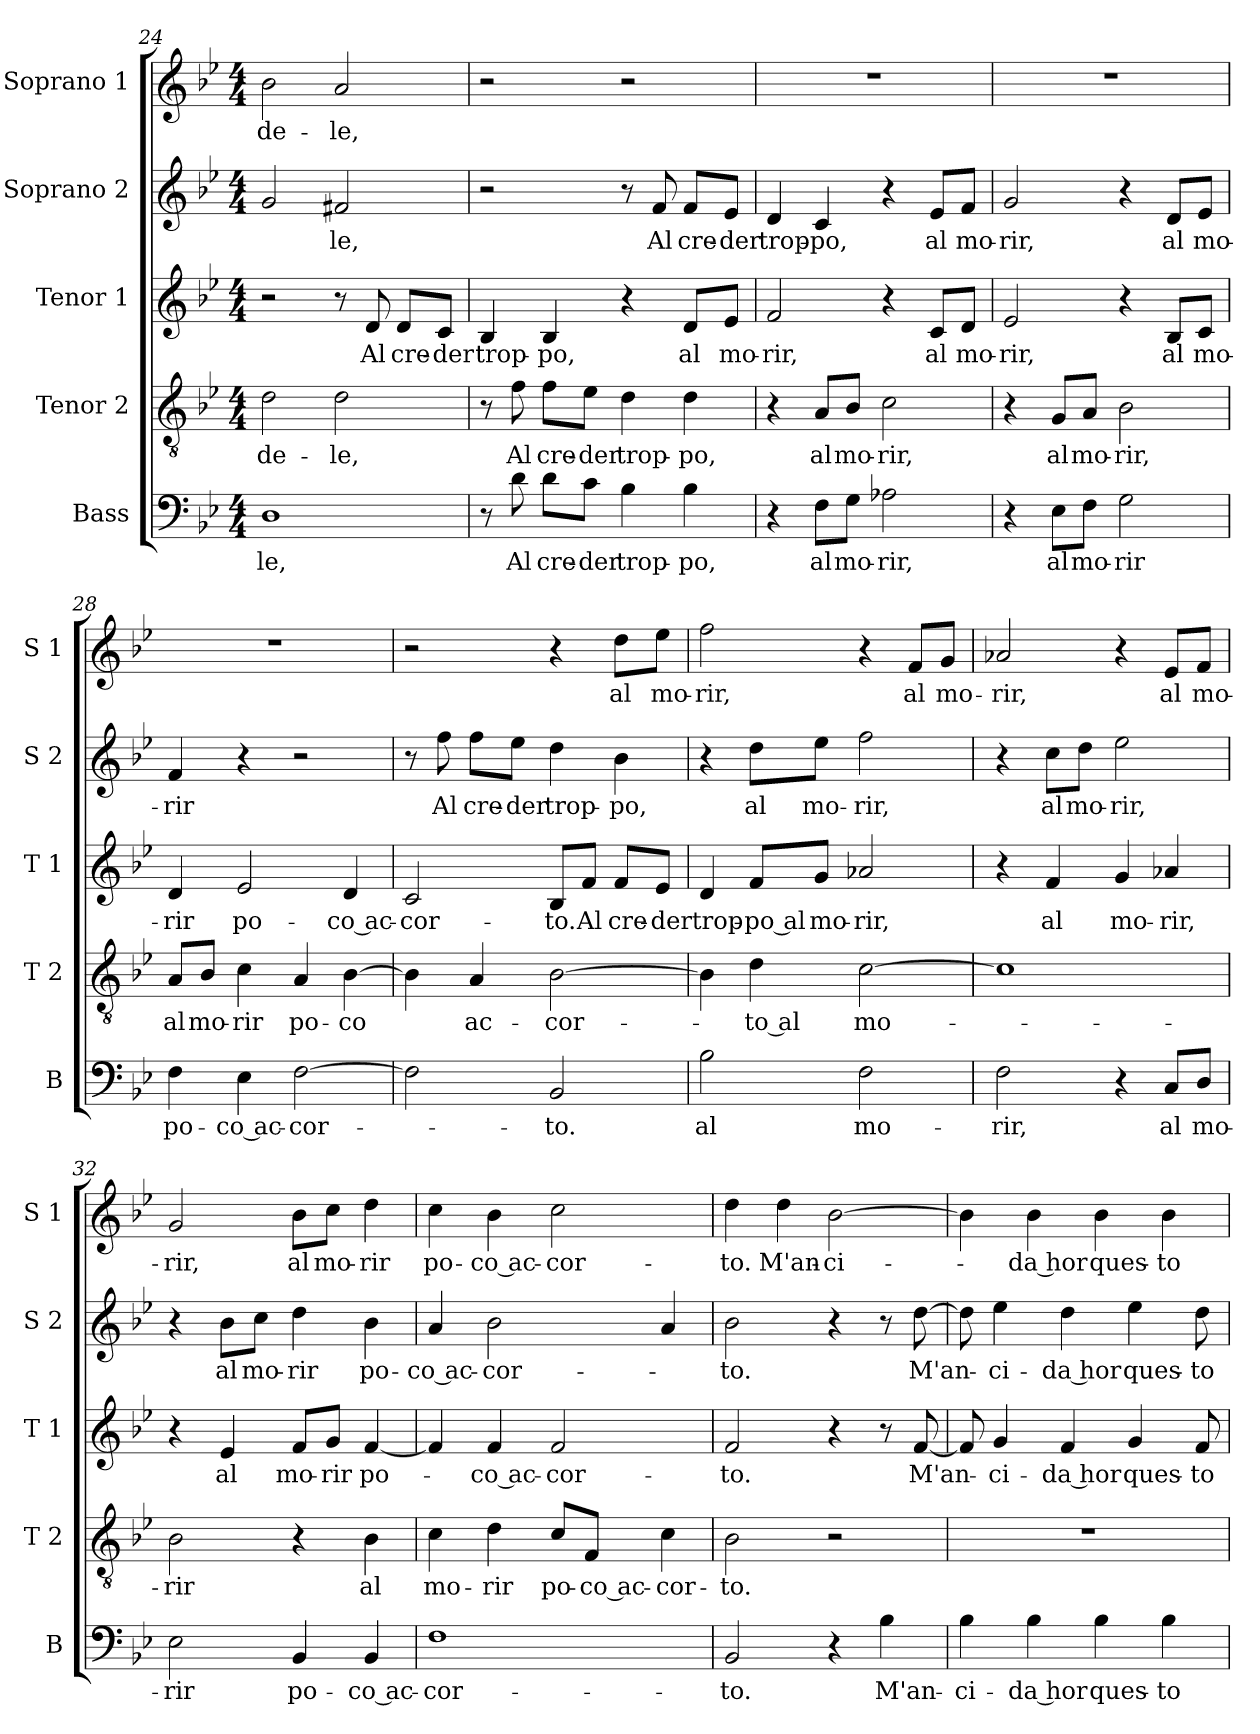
**kern	**text	**kern	**text	**kern	**text	**kern	**text	**kern	**text
*part5	*part5	*part4	*part4	*part3	*part3	*part2	*part2	*part1	*part1
*staff5	*staff5	*staff4	*staff4	*staff3	*staff3	*staff2	*staff2	*staff1	*staff1
*I"Bass	*	*I"Tenor 2	*	*I"Tenor 1	*	*I"Soprano 2	*	*I"Soprano 1	*
*I'B	*	*I'T 2	*	*I'T 1	*	*I'S 2	*	*I'S 1	*
*clefF4	*	*clefGv2	*	*clefG2	*	*clefG2	*	*clefG2	*
*k[b-e-]	*	*k[b-e-]	*	*k[b-e-]	*	*k[b-e-]	*	*k[b-e-]	*
*B-:	*	*B-:	*	*B-:	*	*B-:	*	*B-:	*
*M4/4	*	*M4/4	*	*M4/4	*	*M4/4	*	*M4/4	*
=24	=24	=24	=24	=24	=24	=24	=24	=24	=24
!	!LO:LY:b	!	!LO:LY:b	!	!	!	!	!	!LO:LY:b
1D	-le,	2d\	-de-	2r	.	2g/	.	2b-\	-de-
!	!	!	!LO:LY:b	!	!	!	!LO:LY:b	!	!LO:LY:b
.	.	2d\	-le,	8r	.	2f#X/	-le,	2a/	-le,
!	!	!	!	!	!LO:LY:b	!	!	!	!
.	.	.	.	8d/	Al	.	.	.	.
!	!	!	!	!	!LO:LY:b	!	!	!	!
.	.	.	.	8d/L	cre-	.	.	.	.
!	!	!	!	!	!LO:LY:b	!	!	!	!
.	.	.	.	8c/J	-der	.	.	.	.
!!LO:PB:g=z
=25	=25	=25	=25	=25	=25	=25	=25	=25	=25
!	!	!	!	!	!LO:LY:b	!	!	!	!
8r	.	8r	.	4B-/	trop-	2r	.	2r	.
!	!LO:LY:b	!	!LO:LY:b	!	!	!	!	!	!
8d\	Al	8f\	Al	.	.	.	.	.	.
!	!LO:LY:b	!	!LO:LY:b	!	!LO:LY:b	!	!	!	!
8d\L	cre-	8f\L	cre-	4B-/	-po,	.	.	.	.
!	!LO:LY:b	!	!LO:LY:b	!	!	!	!	!	!
8c\J	-der	8e-\J	-der	.	.	.	.	.	.
!	!LO:LY:b	!	!LO:LY:b	!	!	!	!	!	!
4B-\	trop-	4d\	trop-	4r	.	8r	.	2r	.
!	!	!	!	!	!	!	!LO:LY:b	!	!
.	.	.	.	.	.	8f/	Al	.	.
!	!LO:LY:b	!	!LO:LY:b	!	!LO:LY:b	!	!LO:LY:b	!	!
4B-\	-po,	4d\	-po,	8d/L	al	8f/L	cre-	.	.
!	!	!	!	!	!LO:LY:b	!	!LO:LY:b	!	!
.	.	.	.	8e-/J	mo-	8e-/J	-der	.	.
=26	=26	=26	=26	=26	=26	=26	=26	=26	=26
!	!	!	!	!	!LO:LY:b	!	!LO:LY:b	!	!
4r	.	4r	.	2f/	-rir,	4d/	trop-	1r	.
!	!LO:LY:b	!	!LO:LY:b	!	!	!	!LO:LY:b	!	!
8F\L	al	8A/L	al	.	.	4c/	-po,	.	.
!	!LO:LY:b	!	!LO:LY:b	!	!	!	!	!	!
8G\J	mo-	8B-/J	mo-	.	.	.	.	.	.
!	!LO:LY:b	!	!LO:LY:b	!	!	!	!	!	!
2A-X\	-rir,	2c\	-rir,	4r	.	4r	.	.	.
!	!	!	!	!	!LO:LY:b	!	!LO:LY:b	!	!
.	.	.	.	8c/L	al	8e-/L	al	.	.
!	!	!	!	!	!LO:LY:b	!	!LO:LY:b	!	!
.	.	.	.	8d/J	mo-	8f/J	mo-	.	.
=27	=27	=27	=27	=27	=27	=27	=27	=27	=27
!	!	!	!	!	!LO:LY:b	!	!LO:LY:b	!	!
4r	.	4r	.	2e-/	-rir,	2g/	-rir,	1r	.
!	!LO:LY:b	!	!LO:LY:b	!	!	!	!	!	!
8E-\L	al	8G/L	al	.	.	.	.	.	.
!	!LO:LY:b	!	!LO:LY:b	!	!	!	!	!	!
8F\J	mo-	8A/J	mo-	.	.	.	.	.	.
!	!LO:LY:b	!	!LO:LY:b	!	!	!	!	!	!
2G\	-rir	2B-\	-rir,	4r	.	4r	.	.	.
!	!	!	!	!	!LO:LY:b	!	!LO:LY:b	!	!
.	.	.	.	8B-/L	al	8d/L	al	.	.
!	!	!	!	!	!LO:LY:b	!	!LO:LY:b	!	!
.	.	.	.	8c/J	mo-	8e-/J	mo-	.	.
=28	=28	=28	=28	=28	=28	=28	=28	=28	=28
!	!LO:LY:b	!	!LO:LY:b	!	!LO:LY:b	!	!LO:LY:b	!	!
4F\	po-	8A/L	al	4d/	-rir	4f/	-rir	1r	.
!	!	!	!LO:LY:b	!	!	!	!	!	!
.	.	8B-/J	mo-	.	.	.	.	.	.
!	!LO:LY:b	!	!LO:LY:b	!	!LO:LY:b	!	!	!	!
4E-\	-co ac-	4c\	-rir	2e-/	po-	4r	.	.	.
!	!LO:LY:b	!	!LO:LY:b	!	!	!	!	!	!
[2F\	-cor-	4A/	po-	.	.	2r	.	.	.
!	!	!	!LO:LY:b	!	!LO:LY:b	!	!	!	!
.	.	[4B-\	-co	4d/	-co ac-	.	.	.	.
!!LO:LB:g=z
=29	=29	=29	=29	=29	=29	=29	=29	=29	=29
!	!	!	!	!	!LO:LY:b	!	!	!	!
2F\]	.	4B-\]	.	2c/	-cor-	8r	.	2r	.
!	!	!	!	!	!	!	!LO:LY:b	!	!
.	.	.	.	.	.	8ff\	Al	.	.
!	!	!	!LO:LY:b	!	!	!	!LO:LY:b	!	!
.	.	4A/	ac-	.	.	8ff\L	cre-	.	.
!	!	!	!	!	!	!	!LO:LY:b	!	!
.	.	.	.	.	.	8ee-\J	-der	.	.
!	!LO:LY:b	!	!LO:LY:b	!	!LO:LY:b	!	!LO:LY:b	!	!
2BB-/	-to.	[2B-\	-cor-	8B-/L	-to.	4dd\	trop-	4r	.
!	!	!	!	!	!LO:LY:b	!	!	!	!
.	.	.	.	8f/J	Al	.	.	.	.
!	!	!	!	!	!LO:LY:b	!	!LO:LY:b	!	!LO:LY:b
.	.	.	.	8f/L	cre-	4b-\	-po,	8dd\L	al
!	!	!	!	!	!LO:LY:b	!	!	!	!LO:LY:b
.	.	.	.	8e-/J	-der	.	.	8ee-\J	mo-
=30	=30	=30	=30	=30	=30	=30	=30	=30	=30
!	!LO:LY:b	!	!	!	!LO:LY:b	!	!	!	!LO:LY:b
2B-\	al	4B-\]	.	4d/	trop-	4r	.	2ff\	-rir,
!	!	!	!LO:LY:b	!	!LO:LY:b	!	!LO:LY:b	!	!
.	.	4d\	-to al	8f/L	-po al	8dd\L	al	.	.
!	!	!	!	!	!LO:LY:b	!	!LO:LY:b	!	!
.	.	.	.	8g/J	mo-	8ee-\J	mo-	.	.
!	!LO:LY:b	!	!LO:LY:b	!	!LO:LY:b	!	!LO:LY:b	!	!
2F\	mo-	[2c\	mo-	2a-X/	-rir,	2ff\	-rir,	4r	.
!	!	!	!	!	!	!	!	!	!LO:LY:b
.	.	.	.	.	.	.	.	8f/L	al
!	!	!	!	!	!	!	!	!	!LO:LY:b
.	.	.	.	.	.	.	.	8g/J	mo-
=31	=31	=31	=31	=31	=31	=31	=31	=31	=31
!	!LO:LY:b	!	!	!	!	!	!	!	!LO:LY:b
2F\	-rir,	1c]	.	4r	.	4r	.	2a-X/	-rir,
!	!	!	!	!	!LO:LY:b	!	!LO:LY:b	!	!
.	.	.	.	4f/	al	8cc\L	al	.	.
!	!	!	!	!	!	!	!LO:LY:b	!	!
.	.	.	.	.	.	8dd\J	mo-	.	.
!	!	!	!	!	!LO:LY:b	!	!LO:LY:b	!	!
4r	.	.	.	4g/	mo-	2ee-\	-rir,	4r	.
!	!LO:LY:b	!	!	!	!LO:LY:b	!	!	!	!LO:LY:b
8C/L	al	.	.	4a-X/	-rir,	.	.	8e-/L	al
!	!LO:LY:b	!	!	!	!	!	!	!	!LO:LY:b
8D/J	mo-	.	.	.	.	.	.	8f/J	mo-
=32	=32	=32	=32	=32	=32	=32	=32	=32	=32
!	!LO:LY:b	!	!LO:LY:b	!	!	!	!	!	!LO:LY:b
2E-\	-rir	2B-\	-rir	4r	.	4r	.	2g/	-rir,
!	!	!	!	!	!LO:LY:b	!	!LO:LY:b	!	!
.	.	.	.	4e-/	al	8b-\L	al	.	.
!	!	!	!	!	!	!	!LO:LY:b	!	!
.	.	.	.	.	.	8cc\J	mo-	.	.
!	!LO:LY:b	!	!	!	!LO:LY:b	!	!LO:LY:b	!	!LO:LY:b
4BB-/	po-	4r	.	8f/L	mo-	4dd\	-rir	8b-\L	al
!	!	!	!	!	!LO:LY:b	!	!	!	!LO:LY:b
.	.	.	.	8g/J	-rir	.	.	8cc\J	mo-
!	!LO:LY:b	!	!LO:LY:b	!	!LO:LY:b	!	!LO:LY:b	!	!LO:LY:b
4BB-/	-co ac-	4B-\	al	[4f/	po-	4b-\	po-	4dd\	-rir
!!LO:LB:g=z
=33	=33	=33	=33	=33	=33	=33	=33	=33	=33
!	!LO:LY:b	!	!LO:LY:b	!	!	!	!LO:LY:b	!	!LO:LY:b
1F	-cor-	4c\	mo-	4f/]	.	4a/	-co ac-	4cc\	po-
!	!	!	!LO:LY:b	!	!LO:LY:b	!	!LO:LY:b	!	!LO:LY:b
.	.	4d\	-rir	4f/	-co ac-	2b-\	-cor-	4b-\	-co ac-
!	!	!	!LO:LY:b	!	!LO:LY:b	!	!	!	!LO:LY:b
.	.	8c/L	po-	2f/	-cor-	.	.	2cc\	-cor-
!	!	!	!LO:LY:b	!	!	!	!	!	!
.	.	8F/J	-co ac-	.	.	.	.	.	.
!	!	!	!LO:LY:b	!	!	!	!	!	!
.	.	4c\	-cor-	.	.	4a/	.	.	.
=34	=34	=34	=34	=34	=34	=34	=34	=34	=34
!	!LO:LY:b	!	!LO:LY:b	!	!LO:LY:b	!	!LO:LY:b	!	!LO:LY:b
2BB-/	-to.	2B-\	-to.	2f/	-to.	2b-\	-to.	4dd\	-to.
!	!	!	!	!	!	!	!	!	!LO:LY:b
.	.	.	.	.	.	.	.	4dd\	M'an-
!	!	!	!	!	!	!	!	!	!LO:LY:b
4r	.	2r	.	4r	.	4r	.	[2b-\	-ci-
!	!LO:LY:b	!	!	!	!	!	!	!	!
4B-\	M'an-	.	.	8r	.	8r	.	.	.
!	!	!	!	!	!LO:LY:b	!	!LO:LY:b	!	!
.	.	.	.	[8f/	M'an-	[8dd\	M'an-	.	.
=35	=35	=35	=35	=35	=35	=35	=35	=35	=35
!	!LO:LY:b	!	!	!	!	!	!	!	!
4B-\	-ci-	1r	.	8f/]	.	8dd\]	.	4b-\]	.
!	!	!	!	!	!LO:LY:b	!	!LO:LY:b	!	!
.	.	.	.	4g/	-ci-	4ee-\	-ci-	.	.
!	!LO:LY:b	!	!	!	!	!	!	!	!LO:LY:b
4B-\	-da hor	.	.	.	.	.	.	4b-\	-da hor
!	!	!	!	!	!LO:LY:b	!	!LO:LY:b	!	!
.	.	.	.	4f/	-da hor	4dd\	-da hor	.	.
!	!LO:LY:b	!	!	!	!	!	!	!	!LO:LY:b
4B-\	ques-	.	.	.	.	.	.	4b-\	ques-
!	!	!	!	!	!LO:LY:b	!	!LO:LY:b	!	!
.	.	.	.	4g/	ques-	4ee-\	ques-	.	.
!	!LO:LY:b	!	!	!	!	!	!	!	!LO:LY:b
4B-\	-to	.	.	.	.	.	.	4b-\	-to
!	!	!	!	!	!LO:LY:b	!	!LO:LY:b	!	!
.	.	.	.	8f/	-to	8dd\	-to	.	.
=	=	=	=	=	=	=	=	=	=
*-	*-	*-	*-	*-	*-	*-	*-	*-	*-
